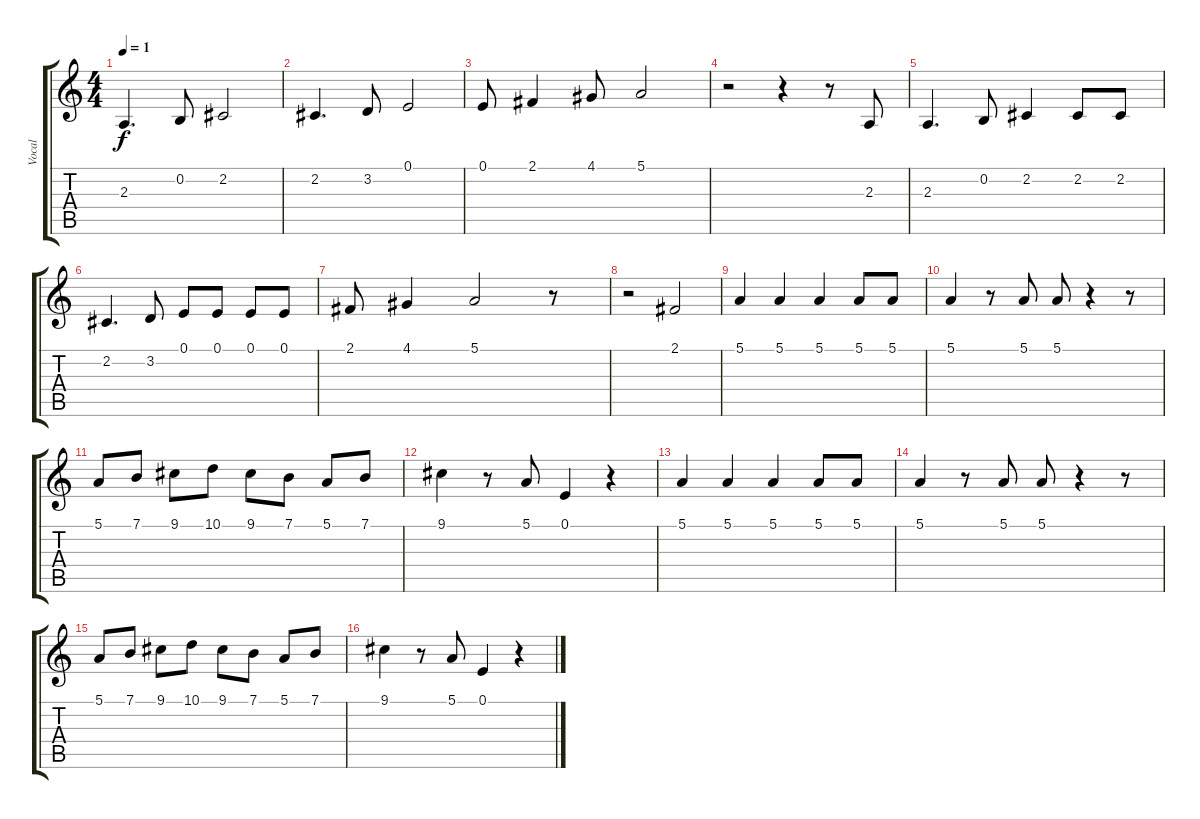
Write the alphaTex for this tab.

\track ("Vocal" "Vocal") {instrument lead6voice}
\staff {score tabs}
\tuning (E4 B3 G3 D3 A2 E2) {hide}
\ts (4 4)
\tempo 1
\clef g2
\ks c
2.3.4{d dy f} 0.2.8 2.2.2 |
2.2.4{d} 3.2.8 0.1.2 |
0.1.8 2.1.4 4.1.8 5.1.2 |
r.2 r.4 r.8 2.3.8 |
2.3.4{d} 0.2.8 2.2.4 2.2.8 2.2.8 |
2.2.4{d} 3.2.8 0.1.8 0.1.8 0.1.8 0.1.8 |
2.1.8 4.1.4 5.1.2 r.8 |
r.2 2.1.2 |
5.1.4 5.1.4 5.1.4 5.1.8 5.1.8 |
5.1.4 r.8 5.1.8 5.1.8 r.4 r.8 |
5.1.8 7.1.8 9.1.8 10.1.8 9.1.8 7.1.8 5.1.8 7.1.8 |
9.1.4 r.8 5.1.8 0.1.4 r.4 |
5.1.4 5.1.4 5.1.4 5.1.8 5.1.8 |
5.1.4 r.8 5.1.8 5.1.8 r.4 r.8 |
5.1.8 7.1.8 9.1.8 10.1.8 9.1.8 7.1.8 5.1.8 7.1.8 |
9.1.4 r.8 5.1.8 0.1.4 r.4
